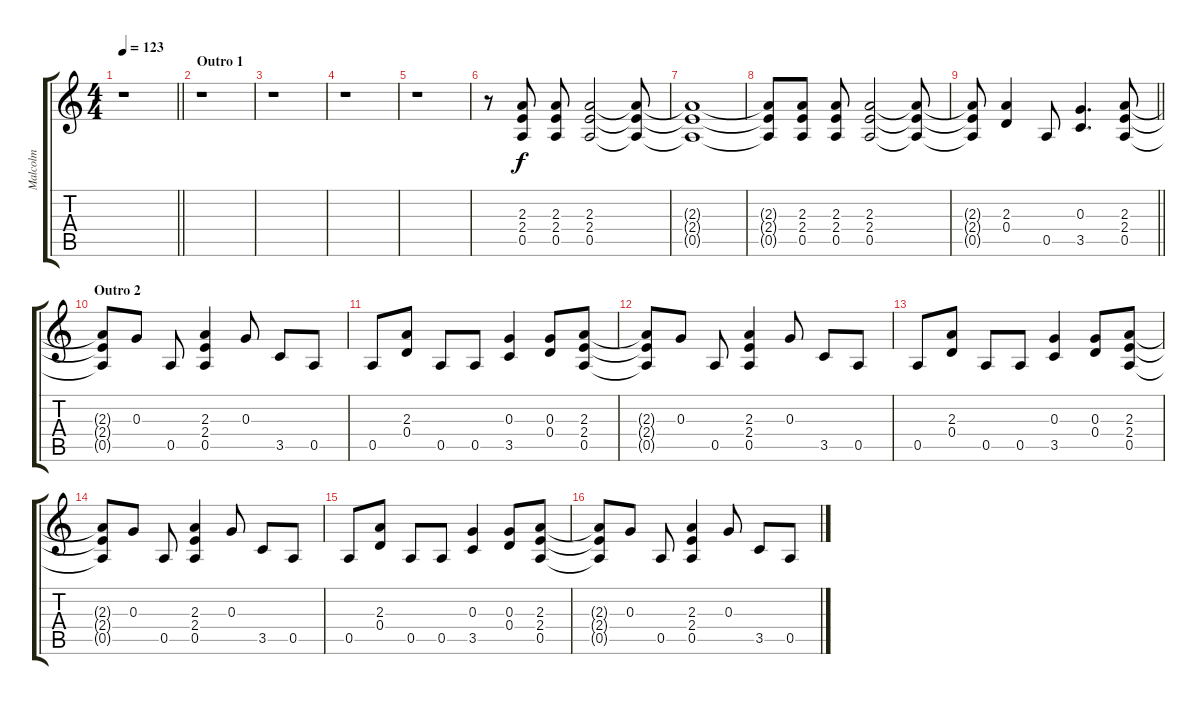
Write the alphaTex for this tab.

\track ("Malcolm" "Malcolm") {instrument overdrivenguitar}
\staff {score tabs}
\tuning (E4 B3 G3 D3 A2 E2) {hide}
\ts (4 4)
\tempo 123
\clef g2
\barLineRight lightlight
\ks c
r.1{dy f} |
\section ("" "Outro 1")
r.1 |
r.1 |
r.1 |
r.1 |
r.8 (2.3 2.4 0.5).8 (2.3 2.4 0.5).8 (2.3 2.4 0.5).2 (2.3{t} 2.4{t} 0.5{t}).8 |
(2.3{t} 2.4{t} 0.5{t}).1 |
(2.3{t} 2.4{t} 0.5{t}).8 (2.3 2.4 0.5).8 (2.3 2.4 0.5).8 (2.3 2.4 0.5).2 (2.3{t} 2.4{t} 0.5{t}).8 |
\barLineRight lightlight
(2.3{t} 2.4{t} 0.5{t}).8 (2.3 0.4).4 0.5.8 (0.3 3.5).4{d} (2.3 2.4 0.5).8 |
\section ("" "Outro 2")
(2.3{t} 2.4{t} 0.5{t}).8 0.3.8 0.5.8 (2.3 2.4 0.5).4 0.3.8 3.5.8 0.5.8 |
0.5.8 (2.3 0.4).8 0.5.8 0.5.8 (0.3 3.5).4 (0.3 0.4).8 (2.3 2.4 0.5).8 |
(2.3{t} 2.4{t} 0.5{t}).8 0.3.8 0.5.8 (2.3 2.4 0.5).4 0.3.8 3.5.8 0.5.8 |
0.5.8 (2.3 0.4).8 0.5.8 0.5.8 (0.3 3.5).4 (0.3 0.4).8 (2.3 2.4 0.5).8 |
(2.3{t} 2.4{t} 0.5{t}).8 0.3.8 0.5.8 (2.3 2.4 0.5).4 0.3.8 3.5.8 0.5.8 |
0.5.8 (2.3 0.4).8 0.5.8 0.5.8 (0.3 3.5).4 (0.3 0.4).8 (2.3 2.4 0.5).8 |
(2.3{t} 2.4{t} 0.5{t}).8 0.3.8 0.5.8 (2.3 2.4 0.5).4 0.3.8 3.5.8 0.5.8
